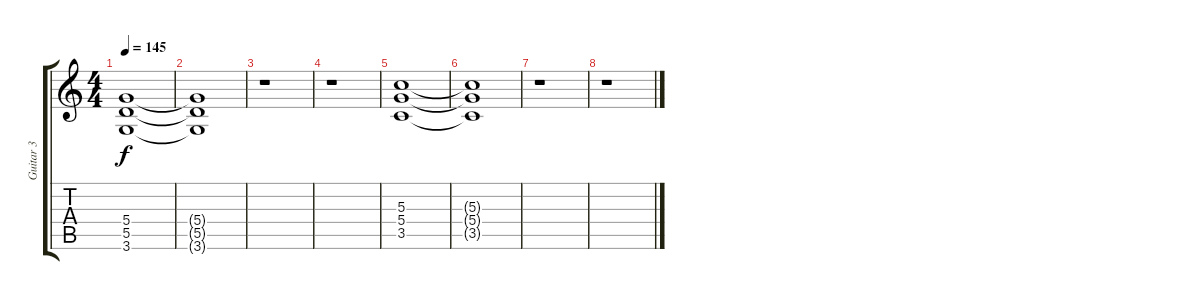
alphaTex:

\track ("Guitar 3" "Guitar 3") {instrument distortionguitar}
\staff {score tabs}
\tuning (E4 B3 G3 D3 A2 E2) {hide}
\ts (4 4)
\tempo 145
\clef g2
\ks c
(5.4 5.5 3.6).1{dy f} |
(5.4{t} 5.5{t} 3.6{t}).1 |
r.1 |
r.1 |
(5.3 5.4 3.5).1 |
(5.3{t} 5.4{t} 3.5{t}).1 |
r.1 |
r.1
